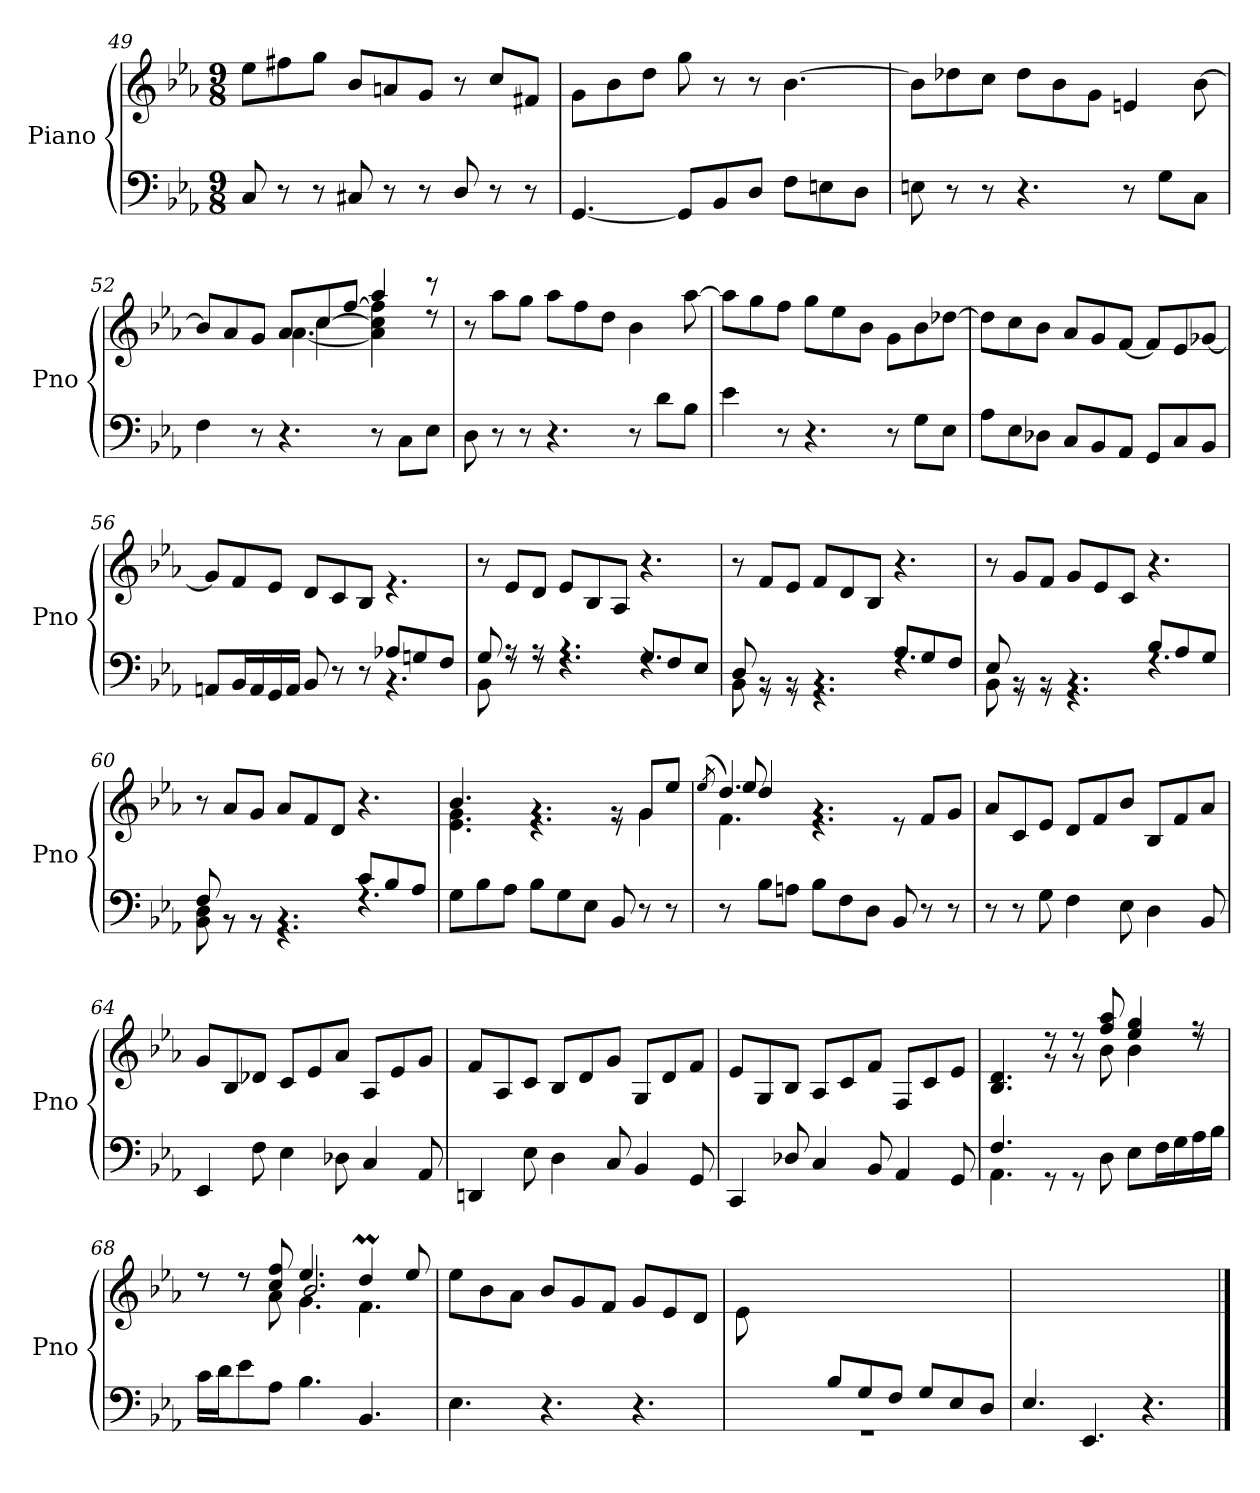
**kern	**kern
*part1	*part1
*staff2	*staff1
*I"Piano	*
*I'Pno	*
!!LO:PB:g=z
*clefF4	*clefG2
*k[b-e-a-]	*k[b-e-a-]
*M9/8	*M9/8
=49	=49
8C/	8ee-\L
8r	8ff#X\
8r	8gg\J
8C#X/	8b-/L
8r	8an/
8r	8g/J
8D/	8r
8r	8cc/L
8r	8f#X/J
=50	=50
[4.GG/	8g\L
.	8b-\
.	8dd\J
8GG/L]	8gg\
8BB-/	8r
8D/J	8r
8F\L	[4.b-\
8En\	.
8D\J	.
=51	=51
8En\	8b-\L]
8r	8dd-X\
8r	8cc\J
4.r	8dd-\L
.	8b-\
.	8g\J
8r	4en/
8G\L	.
8C\J	[8b-\
=52	=52
*	*^
*	*	*^
4F\	8b-/L]	4.ryy	2ryy
.	8a-/	.	.
8r	8g/J	.	.
4.r	8a-L	[4.a-\	.
.	8cc/	.	[4cc\
.	[8ff/J	.	.
8r	4aa-/	4a-\] 4cc\] 4ff\]	4.ryy
8C\L	.	.	.
8E-\J	8r	8rdd	.
*	*v	*v	*v
!!LO:LB:g=z
=53	=53
8D\	8r
8r	8aa-\L
8r	8gg\J
4.r	8aa-\L
.	8ff\
.	8dd\J
8r	4b-\
8d\L	.
8B-\J	[8aa-\
!!LO:LB:g=z
=54	=54
4e-\	8aa-\L]
.	8gg\
8r	8ff\J
4.r	8gg\L
.	8ee-\
.	8b-\J
8r	8g\L
8G\L	8b-\
8E-\J	[8dd-X\J
=55	=55
8A-\L	8dd-\L]
8E-\	8cc\
8D-X\J	8b-\J
8C/L	8a-/L
8BB-/	8g/
8AA-/J	[8f/J
8GG/L	8f/L]
8C/	8e-/
8BB-/J	[8g-X/J
=56	=56
*^	*^
2.ryy	8AAn/L	8g-/L]	2.ryy
.	16BB-/L	8f/	.
.	16AA/	.	.
.	16GG/	8e-/J	.
.	16AA/JJ	.	.
.	8BB-/	8d/L	.
.	8r	8c/	.
.	8r	8B-/J	.
8A-X/L	4.rBB	4.ryy	4.re
8Gn/	.	.	.
8F/J	.	.	.
*	*	*v	*v
=57	=57	=57
8G/	8BB-\	8r
8r	8rF	8e-/L
8r	8rF	8d/J
4.r	4.rF	8e-/L
.	.	8B-/
.	.	8A-/J
8G/L	4.rF	4.r
8F/	.	.
8E-/J	.	.
!!LO:LB:g=z
=58	=58	=58
8D/	8BB-\	8r
8rGG	8rBB	8f/L
8rGG	8rBB	8e-/J
4.rGG	4.rBB	8f/L
.	.	8d/
.	.	8B-/J
8A-/L	4.rF	4.r
8G/	.	.
8F/J	.	.
=59	=59	=59
8E-/	8BB-\	8r
8rBB	8r	8g/L
8rBB	8r	8f/J
4.rBB	4.r	8g/L
.	.	8e-/
.	.	8c/J
8B-/L	4.rF	4.r
8A-/	.	.
8G/J	.	.
=60	=60	=60
8F/	8BB-\ 8D\	8r
8rBB	8r	8a-/L
8rBB	8r	8g/J
4.rBB	4.r	8a-/L
.	.	8f/
.	.	8d/J
8c/L	4.rF	4.r
8B-/	.	.
8A-/J	.	.
*v	*v	*
=61	=61
*	*^
8G\L	4.b-/	4.e-\ 4.g\
8B-\	.	.
8A-\J	.	.
8B-\L	4.rg	4.r
8G\	.	.
8E-\J	.	.
8BB-/	8rg	8r
8r	8g/L	4g\
8r	8ee-/J	.
*	*v	*v
!!LO:LB:g=z
=62	=62
.	(8qee-/
*	*^
*	*	*^
8r	4.dd/)	4.f\	8ee-
8B-\L	.	.	4dd
8An\J	.	.	.
8B-\L	4.rg	4.r	2.ryy
8F\	.	.	.
8D\J	.	.	.
8BB-/	8re	4.ryy	.
8r	8f/L	.	.
8r	8g/J	.	.
*	*v	*v	*v
!!LO:LB:g=z
=63	=63
8r	8a-/L
8r	8c/
8G\	8e-/J
4F\	8d/L
.	8f/
8E-\	8b-/J
4D\	8B-/L
.	8f/
8BB-/	8a-/J
=64	=64
4EE-/	8g/L
.	8B-/
8F\	8d-X/J
4E-\	8c/L
.	8e-/
8D-X\	8a-/J
4C/	8A-/L
.	8e-/
8AA-/	8g/J
=65	=65
4DDn/	8f/L
.	8A-/
8E-\	8c/J
4D\	8B-/L
.	8d/
8C/	8g/J
4BB-/	8G/L
.	8d/
8GG/	8f/J
=66	=66
4CC/	8e-/L
.	8G/
8D-X/	8B-/J
4C/	8A-/L
.	8c/
8BB-/	8f/J
4AA-/	8F/L
.	8c/
8GG/	8e-/J
!!LO:LB:g=z
=67	=67
*^	*^
4.F/	4.AA-\	4.B-/ 4.d/	4.ryy
8rGG	2.ryy	8rg	8rdd
8rGG	.	8rg	8rdd
8D\	.	8ff/ 8aa-/	8b-\
8E-\L	.	4ee-/ 4gg/	4b-\
16F\L	.	.	.
16G\	.	.	.
16A-\	.	8r	8rdd
16B-\JJ	.	.	.
*v	*v	*	*
=68	=68	=68
*	*	*^
16c\LL	8r	8rdd	4.ryy
16d\J	.	.	.
8e-\	8r	8rdd	.
8A-\J	8cc/ 8ff/	8a-\	.
4.B-\	4.ee-/	4.g\	2.b-/
4.BB-/	4ddm/	4.f\	.
.	8ee-/	.	.
*	*v	*v	*v
=69	=69
4.E-\	8ee-\L
.	8b-\
.	8a-\J
4.r	8b-/L
.	8g/
.	8f/J
4.r	8g/L
.	8e-/
.	8d/J
=70	=70
*^	*
8ryy	8%9rGG	8e-\L
8B-/	.	1ryy
8A-/J	.	.
8B-/L	.	.
8G/	.	.
8F/J	.	.
8G/L	.	.
8E-/	.	.
8D/J	.	.
*v	*v	*
!!LO:PB:g=z
=71	=71
4.E-/	1ryy
4.EE-/	.
4.r	.
.	8ryy
==	==
*-	*-
